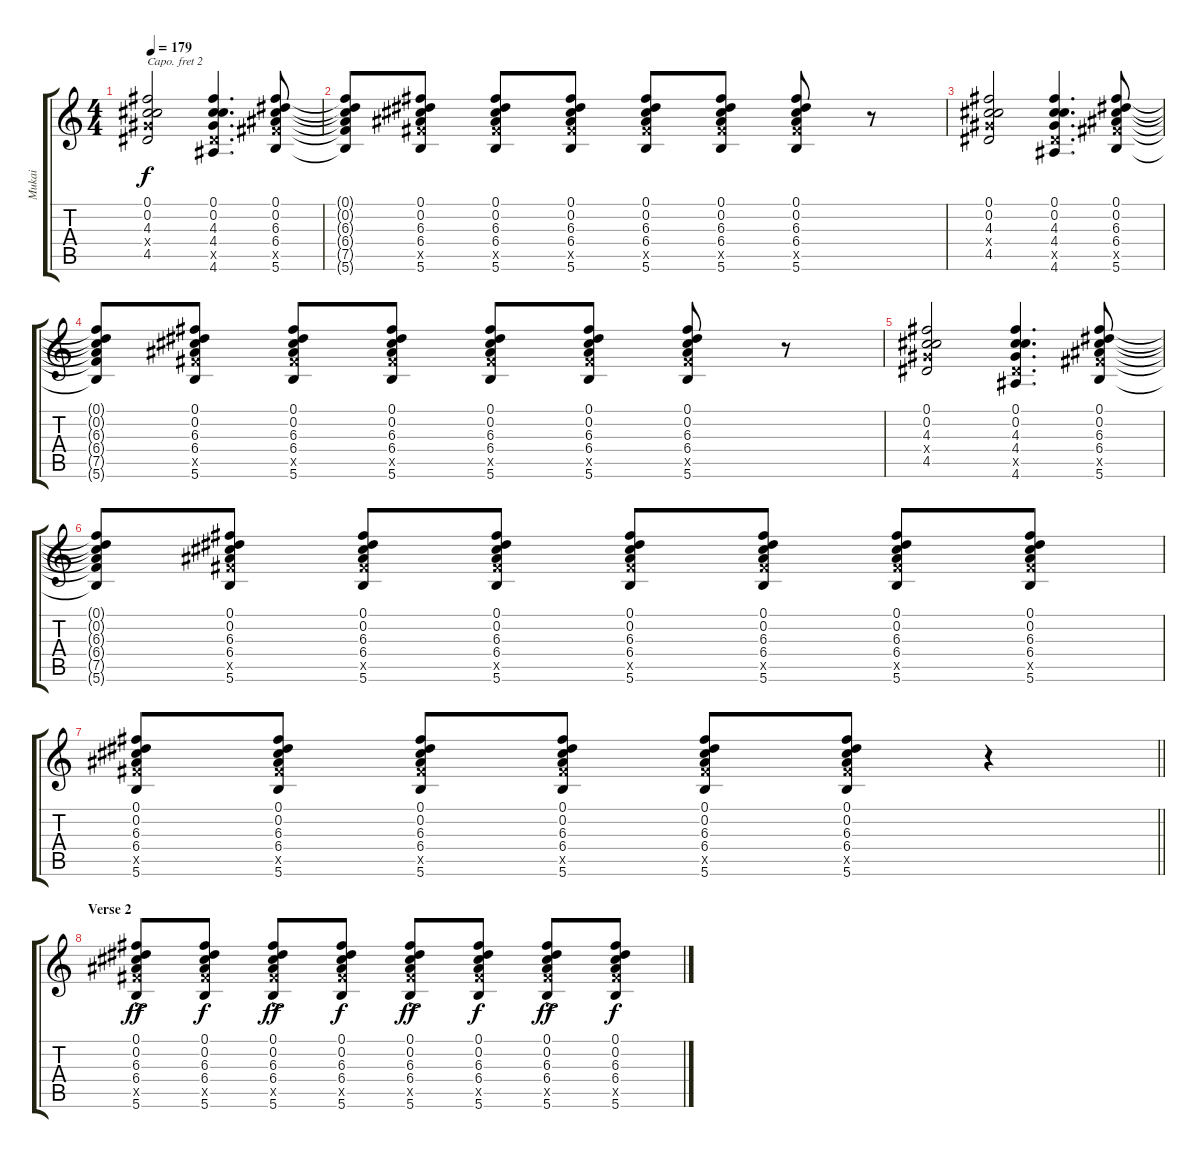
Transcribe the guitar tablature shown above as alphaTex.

\track ("Mukai" "Mukai") {instrument overdrivenguitar}
\staff {score tabs}
\capo 2
\tuning (E4 B3 G3 D3 A2 E2) {hide}
\ts (4 4)
\tempo 179
\clef g2
\ks c
(0.1 0.2 4.3 4.4{x} 4.5).2{dy f} (0.1 0.2 4.3 4.4 4.5{x} 4.6).4{d} (0.1 0.2 6.3 6.4 7.5{x} 5.6).8 |
(0.1{t} 0.2{t} 6.3{t} 6.4{t} 7.5{t} 5.6{t}).8 (0.1 0.2 6.3 6.4 7.5{x} 5.6).8 (0.1 0.2 6.3 6.4 7.5{x} 5.6).8 (0.1 0.2 6.3 6.4 7.5{x} 5.6).8 (0.1 0.2 6.3 6.4 7.5{x} 5.6).8 (0.1 0.2 6.3 6.4 7.5{x} 5.6).8 (0.1 0.2 6.3 6.4 7.5{x} 5.6).8 r.8 |
(0.1 0.2 4.3 4.4{x} 4.5).2 (0.1 0.2 4.3 4.4 4.5{x} 4.6).4{d} (0.1 0.2 6.3 6.4 7.5{x} 5.6).8 |
(0.1{t} 0.2{t} 6.3{t} 6.4{t} 7.5{t} 5.6{t}).8 (0.1 0.2 6.3 6.4 7.5{x} 5.6).8 (0.1 0.2 6.3 6.4 7.5{x} 5.6).8 (0.1 0.2 6.3 6.4 7.5{x} 5.6).8 (0.1 0.2 6.3 6.4 7.5{x} 5.6).8 (0.1 0.2 6.3 6.4 7.5{x} 5.6).8 (0.1 0.2 6.3 6.4 7.5{x} 5.6).8 r.8 |
(0.1 0.2 4.3 4.4{x} 4.5).2 (0.1 0.2 4.3 4.4 4.5{x} 4.6).4{d} (0.1 0.2 6.3 6.4 7.5{x} 5.6).8 |
(0.1{t} 0.2{t} 6.3{t} 6.4{t} 7.5{t} 5.6{t}).8 (0.1 0.2 6.3 6.4 7.5{x} 5.6).8 (0.1 0.2 6.3 6.4 7.5{x} 5.6).8 (0.1 0.2 6.3 6.4 7.5{x} 5.6).8 (0.1 0.2 6.3 6.4 7.5{x} 5.6).8 (0.1 0.2 6.3 6.4 7.5{x} 5.6).8 (0.1 0.2 6.3 6.4 7.5{x} 5.6).8 (0.1 0.2 6.3 6.4 7.5{x} 5.6).8 |
\barLineRight lightlight
(0.1 0.2 6.3 6.4 7.5{x} 5.6).8 (0.1 0.2 6.3 6.4 7.5{x} 5.6).8 (0.1 0.2 6.3 6.4 7.5{x} 5.6).8 (0.1 0.2 6.3 6.4 7.5{x} 5.6).8 (0.1 0.2 6.3 6.4 7.5{x} 5.6).8 (0.1 0.2 6.3 6.4 7.5{x} 5.6).8 r.4 |
\section ("" "Verse 2")
(0.1 0.2 6.3{ac} 6.4{ac} 7.5{ac x} 5.6{ac}).8{dy ff} (0.1 0.2 6.3 6.4 7.5{x} 5.6).8{dy f} (0.1 0.2 6.3{ac} 6.4{ac} 7.5{ac x} 5.6{ac}).8{dy ff} (0.1 0.2 6.3 6.4 7.5{x} 5.6).8{dy f} (0.1 0.2 6.3{ac} 6.4{ac} 7.5{ac x} 5.6{ac}).8{dy ff} (0.1 0.2 6.3 6.4 7.5{x} 5.6).8{dy f} (0.1 0.2 6.3{ac} 6.4{ac} 7.5{ac x} 5.6{ac}).8{dy ff} (0.1 0.2 6.3 6.4 7.5{x} 5.6).8{dy f}
